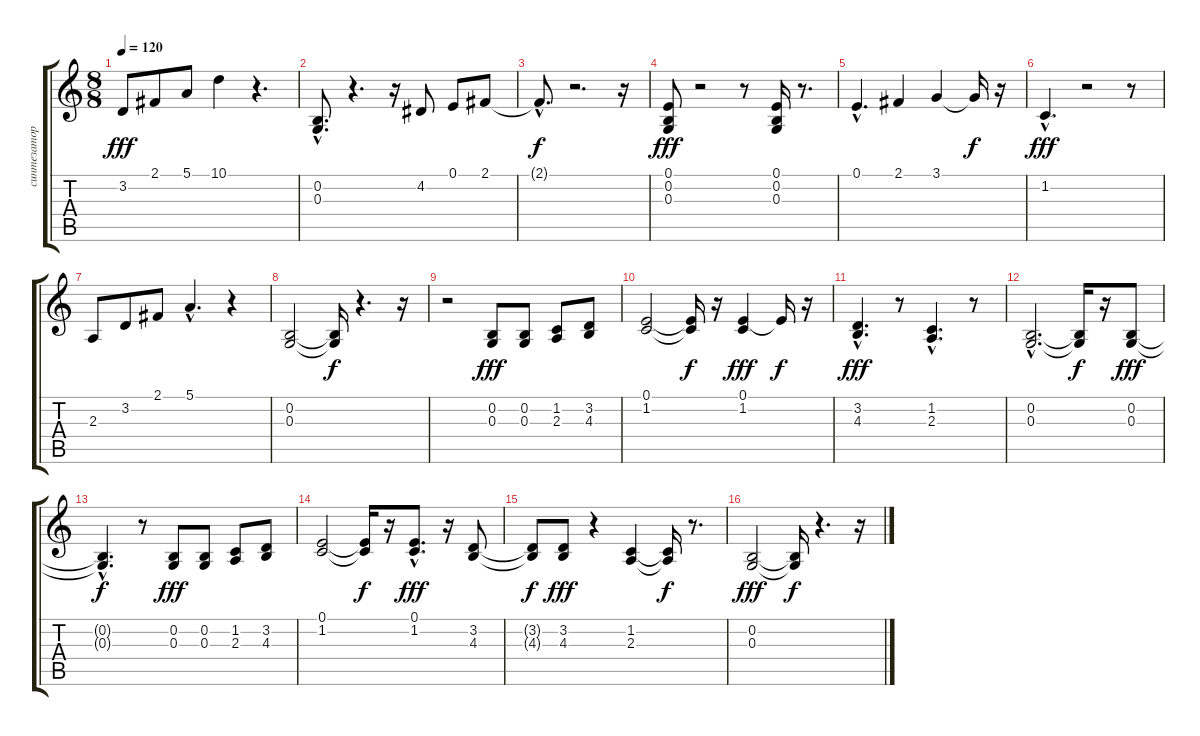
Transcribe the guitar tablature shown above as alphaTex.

\track ("синтезатор" "синтезатор") {instrument electricpiano1}
\staff {score tabs}
\tuning (E4 B3 G3 D3 A2 E2) {hide}
\ts (8 8)
\tempo 120
\clef g2
\ks c
3.2.8{dy fff} 2.1.8 5.1.8 10.1.4 r.4{d} |
(0.2{hac} 0.3{hac}).8{d} r.4{d} r.16 4.2.8 0.1.8 2.1.8 |
2.1{hac t}.8{d dy f} r.2{d} r.16 |
(0.1 0.2 0.3).8{dy fff} r.2 r.8 (0.1 0.2 0.3).16 r.8{d} |
0.1{hac}.4{d} 2.1.4 3.1.4 3.1{t}.16{dy f} r.16 |
1.2{hac}.4{d dy fff} r.2 r.8 |
2.3.8 3.2.8 2.1.8 5.1{hac}.4{d} r.4 |
(0.2 0.3).2 (0.2{t} 0.3{t}).16{dy f} r.4{d} r.16 |
r.2 (0.2 0.3).8{dy fff} (0.2 0.3).8 (1.2 2.3).8 (3.2 4.3).8 |
(0.1 1.2).2 (0.1{t} 1.2{t}).16{dy f} r.16 (0.1 1.2).4{dy fff} 0.1{t}.16{dy f} r.16 |
(3.2{hac} 4.3{hac}).4{d dy fff} r.8 (1.2{hac} 2.3{hac}).4{d} r.8 |
(0.2{hac} 0.3{hac}).2{d} (0.2{t} 0.3{t}).16{dy f} r.16 (0.2 0.3).8{dy fff} |
(0.2{hac t} 0.3{hac t}).4{d dy f} r.8 (0.2 0.3).8{dy fff} (0.2 0.3).8 (1.2 2.3).8 (3.2 4.3).8 |
(0.1 1.2).2 (0.1{t} 1.2{t}).16{dy f} r.16 (0.1{hac} 1.2{hac}).8{d dy fff} r.16 (3.2 4.3).8 |
(3.2{t} 4.3{t}).8{dy f} (3.2 4.3).8{dy fff} r.4 (1.2 2.3).4 (1.2{t} 2.3{t}).16{dy f} r.8{d} |
(0.2 0.3).2{dy fff} (0.2{t} 0.3{t}).16{dy f} r.4{d} r.16
